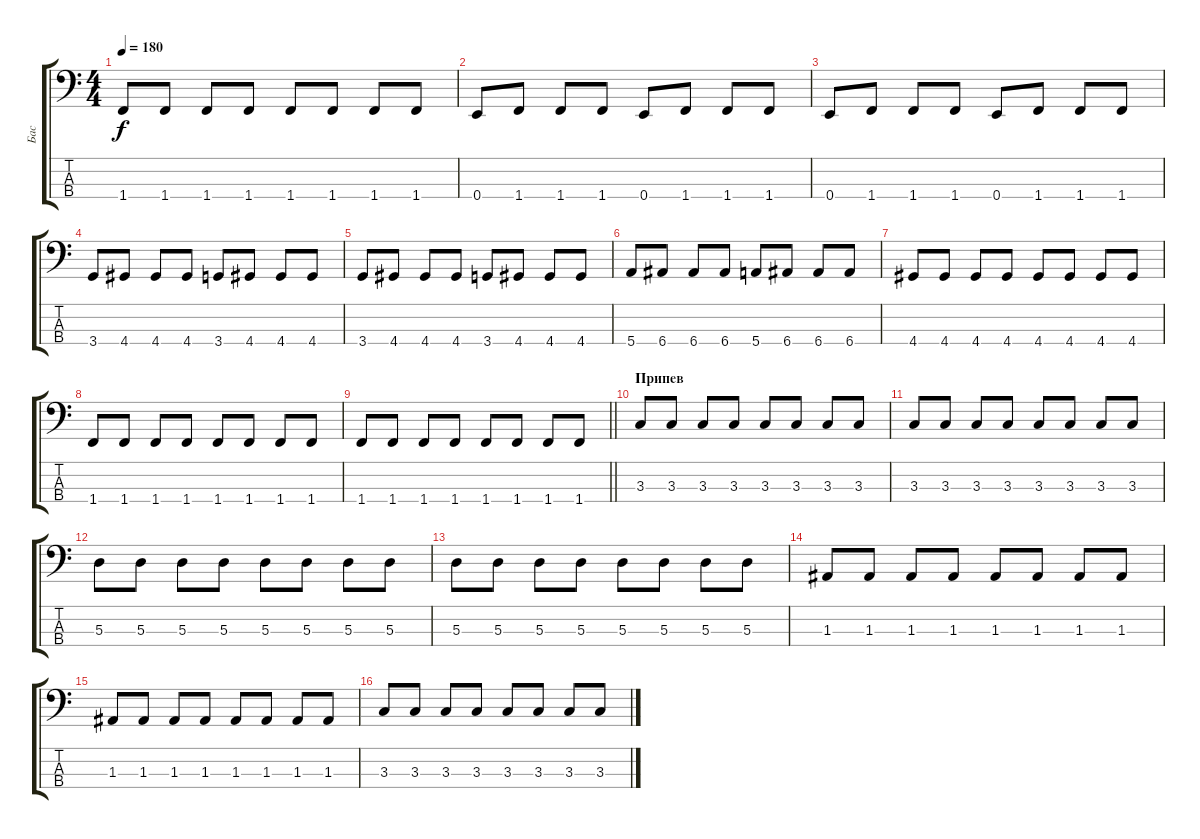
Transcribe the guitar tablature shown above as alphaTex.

\track ("Бас" "Бас") {instrument electricbassfinger}
\staff {score tabs}
\tuning (G2 D2 A1 E1) {hide}
\ts (4 4)
\tempo 180
\clef f4
\ks c
1.4.8{dy f} 1.4.8 1.4.8 1.4.8 1.4.8 1.4.8 1.4.8 1.4.8 |
0.4.8 1.4.8 1.4.8 1.4.8 0.4.8 1.4.8 1.4.8 1.4.8 |
0.4.8 1.4.8 1.4.8 1.4.8 0.4.8 1.4.8 1.4.8 1.4.8 |
3.4.8 4.4.8 4.4.8 4.4.8 3.4.8 4.4.8 4.4.8 4.4.8 |
3.4.8 4.4.8 4.4.8 4.4.8 3.4.8 4.4.8 4.4.8 4.4.8 |
5.4.8 6.4.8 6.4.8 6.4.8 5.4.8 6.4.8 6.4.8 6.4.8 |
4.4.8 4.4.8 4.4.8 4.4.8 4.4.8 4.4.8 4.4.8 4.4.8 |
1.4.8 1.4.8 1.4.8 1.4.8 1.4.8 1.4.8 1.4.8 1.4.8 |
\barLineRight lightlight
1.4.8 1.4.8 1.4.8 1.4.8 1.4.8 1.4.8 1.4.8 1.4.8 |
\section ("" "Припев")
3.3.8 3.3.8 3.3.8 3.3.8 3.3.8 3.3.8 3.3.8 3.3.8 |
3.3.8 3.3.8 3.3.8 3.3.8 3.3.8 3.3.8 3.3.8 3.3.8 |
5.3.8 5.3.8 5.3.8 5.3.8 5.3.8 5.3.8 5.3.8 5.3.8 |
5.3.8 5.3.8 5.3.8 5.3.8 5.3.8 5.3.8 5.3.8 5.3.8 |
1.3.8 1.3.8 1.3.8 1.3.8 1.3.8 1.3.8 1.3.8 1.3.8 |
1.3.8 1.3.8 1.3.8 1.3.8 1.3.8 1.3.8 1.3.8 1.3.8 |
3.3.8 3.3.8 3.3.8 3.3.8 3.3.8 3.3.8 3.3.8 3.3.8
